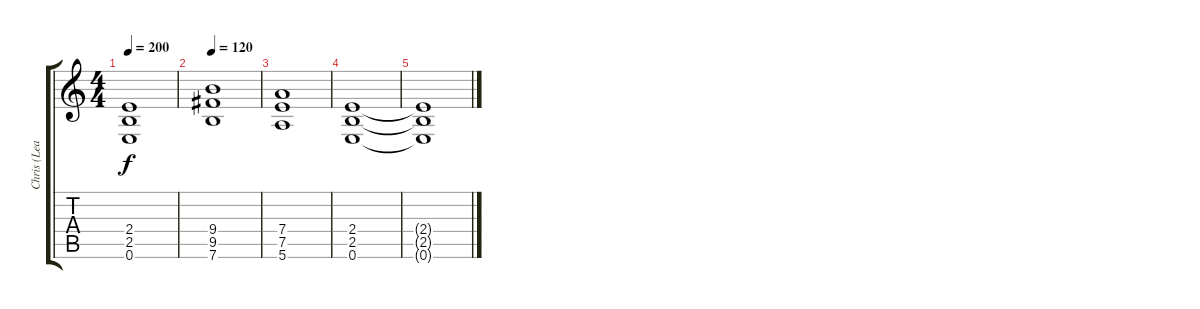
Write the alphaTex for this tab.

\track ("Chris (Lead Guitar)" "Chris (Lea") {instrument overdrivenguitar}
\staff {score tabs}
\tuning (E4 B3 G3 D3 A2 E2) {hide}
\ts (4 4)
\tempo 200
\clef g2
\ks c
(2.4{t} 2.5{t} 0.6{t}).1{dy f} |
\tempo 120
(9.4 9.5 7.6).1 |
(7.4 7.5 5.6).1 |
(2.4 2.5 0.6).1 |
(2.4{t} 2.5{t} 0.6{t}).1
